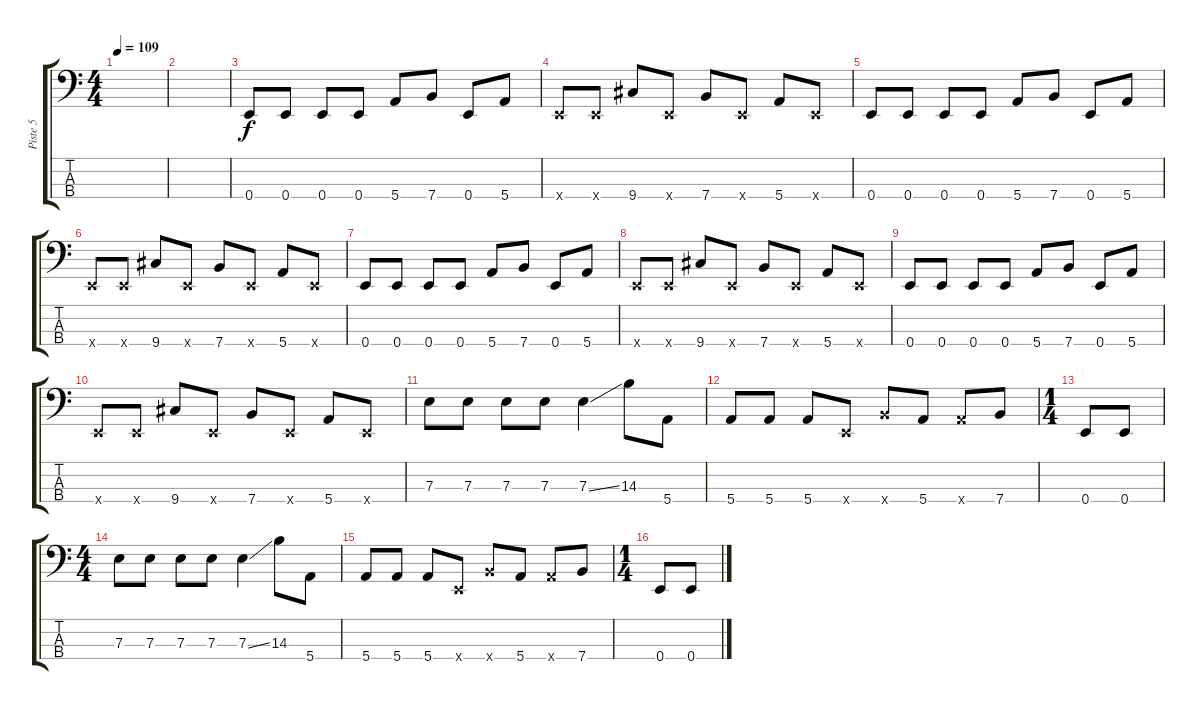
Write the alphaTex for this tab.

\track ("Piste 5" "Piste 5") {instrument electricbassfinger}
\staff {score tabs}
\tuning (G2 D2 A1 E1) {hide}
\ts (4 4)
\tempo 109
\clef f4
\ks c
|
|
0.4.8 0.4.8 0.4.8 0.4.8 5.4.8 7.4.8 0.4.8 5.4.8 |
0.4{x}.8 0.4{x}.8 9.4.8 0.4{x}.8 7.4.8 0.4{x}.8 5.4.8 0.4{x}.8 |
0.4.8 0.4.8 0.4.8 0.4.8 5.4.8 7.4.8 0.4.8 5.4.8 |
0.4{x}.8 0.4{x}.8 9.4.8 0.4{x}.8 7.4.8 0.4{x}.8 5.4.8 0.4{x}.8 |
0.4.8 0.4.8 0.4.8 0.4.8 5.4.8 7.4.8 0.4.8 5.4.8 |
0.4{x}.8 0.4{x}.8 9.4.8 0.4{x}.8 7.4.8 0.4{x}.8 5.4.8 0.4{x}.8 |
0.4.8 0.4.8 0.4.8 0.4.8 5.4.8 7.4.8 0.4.8 5.4.8 |
0.4{x}.8 0.4{x}.8 9.4.8 0.4{x}.8 7.4.8 0.4{x}.8 5.4.8 0.4{x}.8 |
7.3.8 7.3.8 7.3.8 7.3.8 7.3{ss}.4 14.3.8 5.4.8 |
5.4.8 5.4.8 5.4.8 0.4{x}.8 7.4{x}.8 5.4.8 5.4{x}.8 7.4.8 |
\ts (1 4)
0.4.8 0.4.8 |
\ts (4 4)
7.3.8 7.3.8 7.3.8 7.3.8 7.3{ss}.4 14.3.8 5.4.8 |
5.4.8 5.4.8 5.4.8 0.4{x}.8 7.4{x}.8 5.4.8 5.4{x}.8 7.4.8 |
\ts (1 4)
0.4.8 0.4.8
